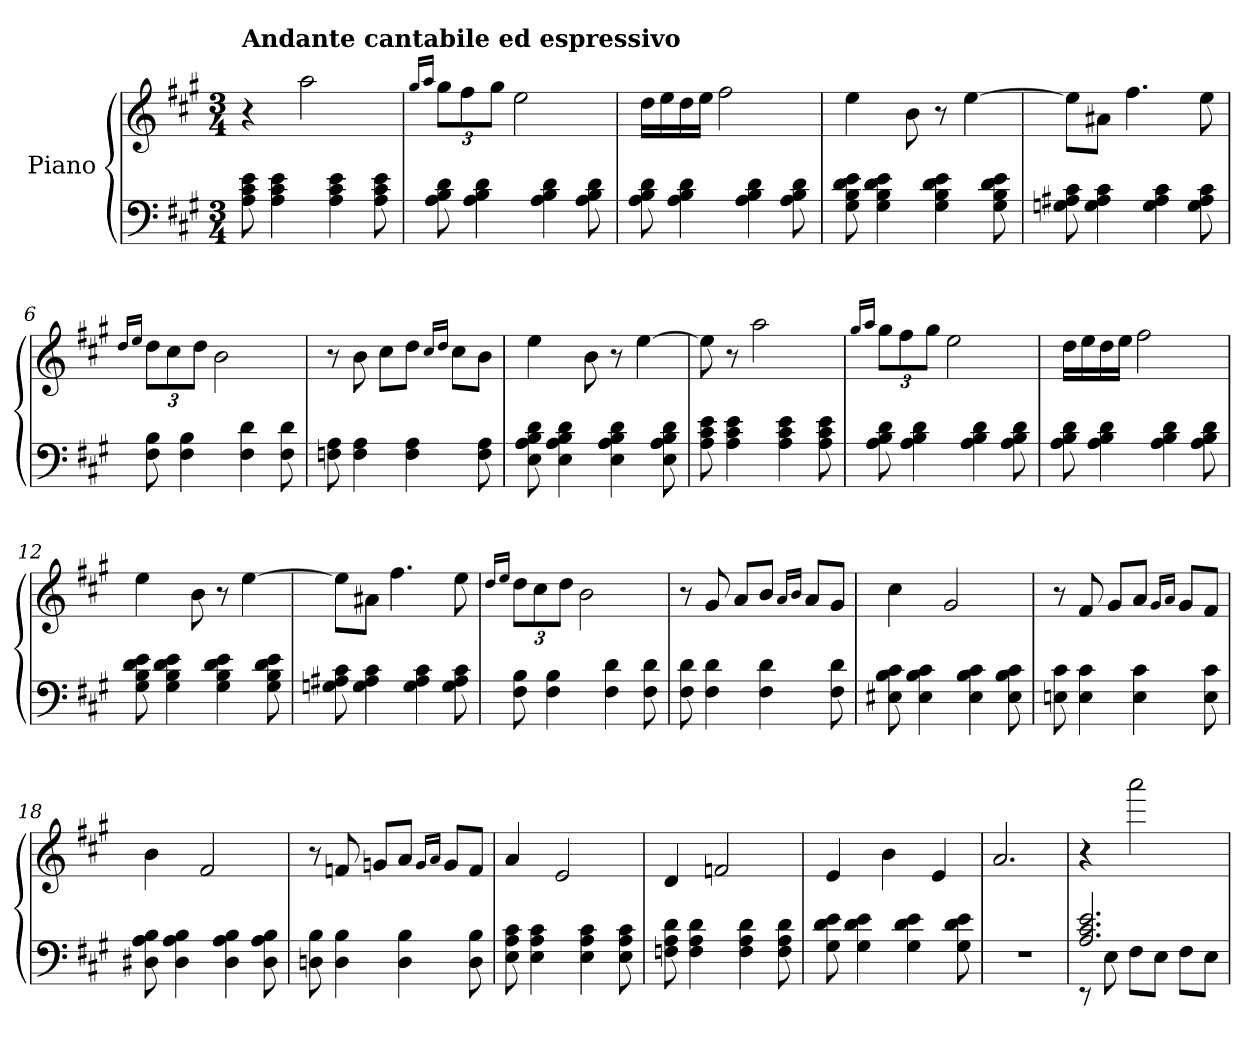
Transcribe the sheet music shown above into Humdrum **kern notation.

**kern	**kern
*part1	*part1
*staff2	*staff1
*I"Piano	*
*clefF4	*clefG2
*k[f#c#g#]	*k[f#c#g#]
*A:	*A:
*M3/4	*M3/4
*MM60	*MM60
=1	=1
!	!LO:TX:a:B:t=Andante cantabile ed espressivo
8A\ 8c#\ 8e\	4r
4A\ 4c#\ 4e\	.
.	2aa\
4A\ 4c#\ 4e\	.
8A\ 8c#\ 8e\	.
=2	=2
.	16qgg#/LL
.	16qaa/JJ
8A\ 8B\ 8d\	12gg#\L
.	12ff#\
4A\ 4B\ 4d\	.
.	12gg#\J
.	2ee\
4A\ 4B\ 4d\	.
8A\ 8B\ 8d\	.
=3	=3
8A\ 8B\ 8d\	16dd\LL
.	16ee\
4A\ 4B\ 4d\	16dd\
.	16ee\JJ
.	2ff#\
4A\ 4B\ 4d\	.
8A\ 8B\ 8d\	.
=4	=4
8G#\ 8B\ 8d\ 8e\	4ee\
4G#\ 4B\ 4d\ 4e\	.
.	8b\
4G#\ 4B\ 4d\ 4e\	8r
.	[4ee\
8G#\ 8B\ 8d\ 8e\	.
!!LO:LB:g=z
=5	=5
8Gn\ 8A#X\ 8c#\	8ee\L]
4G\ 4A#\ 4c#\	8a#X\J
.	4.ff#\
4G\ 4A#\ 4c#\	.
8G\ 8A#\ 8c#\	8ee\
=6	=6
.	16qdd/LL
.	16qee/JJ
8F#\ 8B\	12dd\L
.	12cc#\
4F#\ 4B\	.
.	12dd\J
.	2b\
4F#\ 4d\	.
8F#\ 8d\	.
=7	=7
8Fn\ 8A\	8r
4F\ 4A\	8b\
.	8cc#\L
4F\ 4A\	8dd\J
.	16qcc#/LL
.	16qdd/JJ
.	8cc#\L
8F\ 8A\	8b\J
=8	=8
8E\ 8A\ 8B\ 8d\	4ee\
4E\ 4A\ 4B\ 4d\	.
.	8b\
4E\ 4A\ 4B\ 4d\	8r
.	[4ee\
8E\ 8A\ 8B\ 8d\	.
!!LO:LB:g=z
=9	=9
8A\ 8c#\ 8e\	8ee\]
4A\ 4c#\ 4e\	8r
.	2aa\
4A\ 4c#\ 4e\	.
8A\ 8c#\ 8e\	.
=10	=10
.	16qgg#/LL
.	16qaa/JJ
8A\ 8B\ 8d\	12gg#\L
.	12ff#\
4A\ 4B\ 4d\	.
.	12gg#\J
.	2ee\
4A\ 4B\ 4d\	.
8A\ 8B\ 8d\	.
=11	=11
8A\ 8B\ 8d\	16dd\LL
.	16ee\
4A\ 4B\ 4d\	16dd\
.	16ee\JJ
.	2ff#\
4A\ 4B\ 4d\	.
8A\ 8B\ 8d\	.
=12	=12
8G#\ 8B\ 8d\ 8e\	4ee\
4G#\ 4B\ 4d\ 4e\	.
.	8b\
4G#\ 4B\ 4d\ 4e\	8r
.	[4ee\
8G#\ 8B\ 8d\ 8e\	.
!!LO:LB:g=z
=13	=13
8Gn\ 8A#X\ 8c#\	8ee\L]
4G\ 4A#\ 4c#\	8a#X\J
.	4.ff#\
4G\ 4A#\ 4c#\	.
8G\ 8A#\ 8c#\	8ee\
=14	=14
.	16qdd/LL
.	16qee/JJ
8F#\ 8B\	12dd\L
.	12cc#\
4F#\ 4B\	.
.	12dd\J
.	2b\
4F#\ 4d\	.
8F#\ 8d\	.
=15	=15
8F#\ 8d\	8r
4F#\ 4d\	8g#/
.	8a/L
4F#\ 4d\	8b/J
.	16qa/LL
.	16qb/JJ
.	8a/L
8F#\ 8d\	8g#/J
=16	=16
8E#X\ 8B\ 8c#\	4cc#\
4E#\ 4B\ 4c#\	.
.	2g#/
4E#\ 4B\ 4c#\	.
8E#\ 8B\ 8c#\	.
!!LO:PB:g=z
=17	=17
8En\ 8c#\	8r
4E\ 4c#\	8f#/
.	8g#/L
4E\ 4c#\	8a/J
.	16qg#/LL
.	16qa/JJ
.	8g#/L
8E\ 8c#\	8f#/J
=18	=18
8D#X\ 8A\ 8B\	4b\
4D#\ 4A\ 4B\	.
.	2f#/
4D#\ 4A\ 4B\	.
8D#\ 8A\ 8B\	.
=19	=19
8Dn\ 8B\	8r
4D\ 4B\	8fn/
.	8gn/L
4D\ 4B\	8a/J
.	16qg/LL
.	16qa/JJ
.	8g/L
8D\ 8B\	8f/J
=20	=20
8E\ 8A\ 8c#\	4a/
4E\ 4A\ 4c#\	.
.	2e/
4E\ 4A\ 4c#\	.
8E\ 8A\ 8c#\	.
!!LO:LB:g=z
=21	=21
8Fn\ 8A\ 8d\	4d/
4F\ 4A\ 4d\	.
.	2fn/
4F\ 4A\ 4d\	.
8F\ 8A\ 8d\	.
=22	=22
8G#\ 8d\ 8e\	4e/
4G#\ 4d\ 4e\	.
.	4b\
4G#\ 4d\ 4e\	.
.	4e/
8G#\ 8d\ 8e\	.
=23	=23
2.r	2.a/
=24	=24
*^	*
2.A/ 2.c#/ 2.e/	8rEE	4r
.	8E\	.
.	8F#\L	2aaa\
.	8E\J	.
.	8F#\L	.
.	8E\J	.
*v	*v	*
=	=
*-	*-
